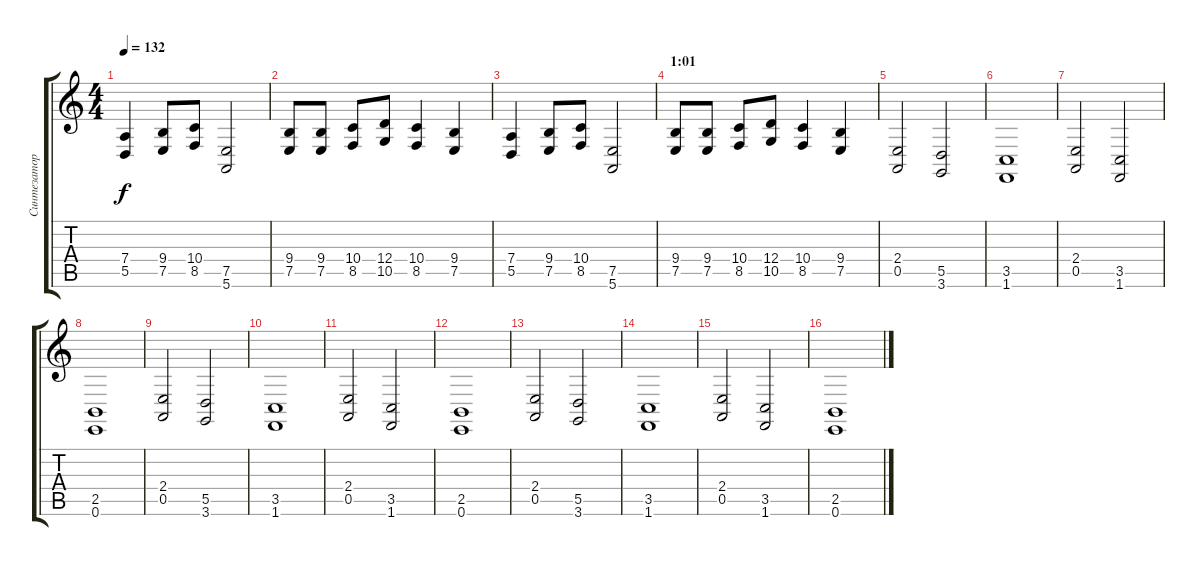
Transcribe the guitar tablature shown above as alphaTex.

\track ("Синтезатор" "Синтезатор") {instrument churchorgan}
\staff {score tabs}
\tuning (E4 B3 G3 D3 A2 E2) {hide}
\ts (4 4)
\tempo 132
\clef g2
\ks c
(7.4 5.5).4{dy f} (9.4 7.5).8 (10.4 8.5).8 (7.5 5.6).2 |
(9.4 7.5).8 (9.4 7.5).8 (10.4 8.5).8 (12.4 10.5).8 (10.4 8.5).4 (9.4 7.5).4 |
(7.4 5.5).4 (9.4 7.5).8 (10.4 8.5).8 (7.5 5.6).2 |
\section ("" "1:01")
(9.4 7.5).8 (9.4 7.5).8 (10.4 8.5).8 (12.4 10.5).8 (10.4 8.5).4 (9.4 7.5).4 |
(2.4 0.5).2 (5.5 3.6).2 |
(3.5 1.6).1 |
(2.4 0.5).2 (3.5 1.6).2 |
(2.5 0.6).1 |
(2.4 0.5).2 (5.5 3.6).2 |
(3.5 1.6).1 |
(2.4 0.5).2 (3.5 1.6).2 |
(2.5 0.6).1 |
(2.4 0.5).2 (5.5 3.6).2 |
(3.5 1.6).1 |
(2.4 0.5).2 (3.5 1.6).2 |
(2.5 0.6).1
